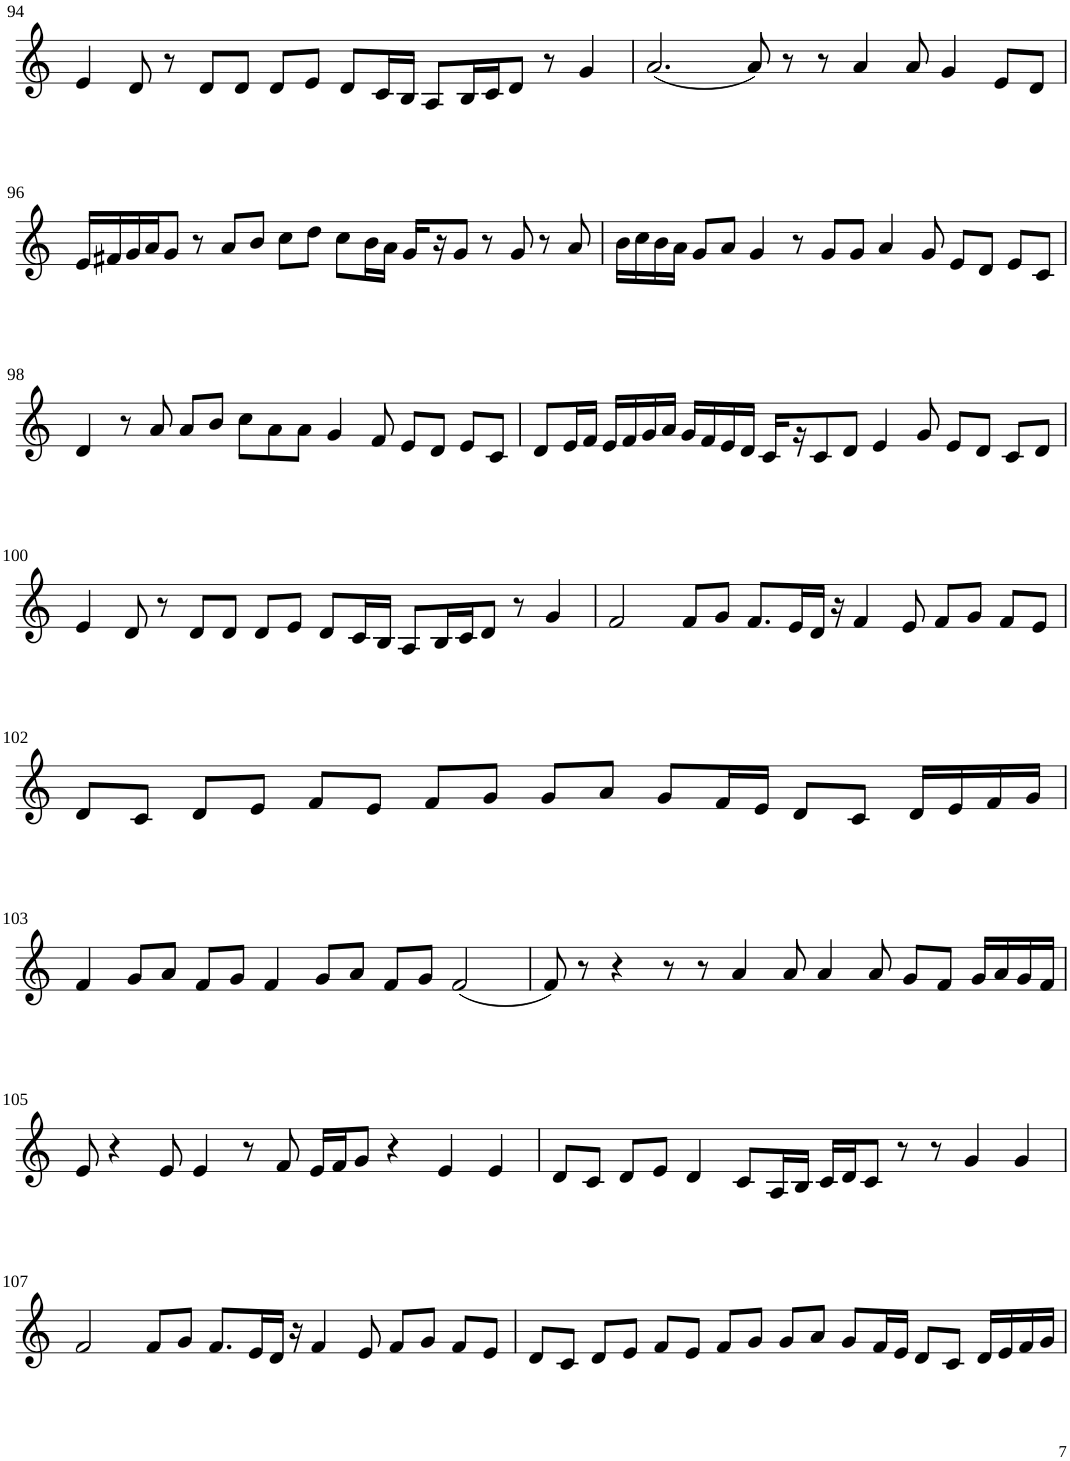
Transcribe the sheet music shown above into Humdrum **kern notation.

**kern
*part1
*staff1
*I"Violin
!!LO:PB:g=z
*clefG2
*k[]
*C:
*M8/4
=94
4e/
8d/
8r
8d/L
8d/J
8d/L
8e/J
8d/L
16c/L
16B/JJ
8A/L
16B/L
16c/J
8d/J
8r
4g/
=95
(2.a/
8a/)
8r
8r
4a/
8a/
4g/
8e/L
8d/J
!!LO:LB:g=z
=96
16e/LL
16f#X/
16g/
16a/J
8g/J
8r
8a/L
8b/J
8cc\L
8dd\J
8cc\L
16b\L
16a\JJ
16g/LL
16r
8g/J
8r
8g/
8r
8a/
=97
16b\LL
16cc\
16b\
16a\JJ
8g/L
8a/J
4g/
8r
8g/L
8g/J
4a/
8g/
8e/L
8d/J
8e/L
8c/J
!!LO:LB:g=z
=98
4d/
8r
8a/
8a/L
8b/J
8cc\L
8a\
8a\J
4g/
8f/
8e/L
8d/J
8e/L
8c/J
=99
8d/L
16e/L
16f/JJ
16e/LL
16f/
16g/
16a/JJ
16g/LL
16f/
16e/
16d/JJ
16c/LL
16r
8c/
8d/J
4e/
8g/
8e/L
8d/J
8c/L
8d/J
!!LO:LB:g=z
=100
4e/
8d/
8r
8d/L
8d/J
8d/L
8e/J
8d/L
16c/L
16B/JJ
8A/L
16B/L
16c/J
8d/J
8r
4g/
=101
2f/
8f/L
8g/J
8.f/L
16e/L
16d/JJ
16r
4f/
8e/
8f/L
8g/J
8f/L
8e/J
!!LO:LB:g=z
=102
8d/L
8c/J
8d/L
8e/J
8f/L
8e/J
8f/L
8g/J
8g/L
8a/J
8g/L
16f/L
16e/JJ
8d/L
8c/J
16d/LL
16e/
16f/
16g/JJ
!!LO:LB:g=z
=103
4f/
8g/L
8a/J
8f/L
8g/J
4f/
8g/L
8a/J
8f/L
8g/J
(2f/
=104
8f/)
8r
4r
8r
8r
4a/
8a/
4a/
8a/
8g/L
8f/J
16g/LL
16a/
16g/
16f/JJ
!!LO:LB:g=z
=105
8e/
4r
8e/
4e/
8r
8f/
16e/LL
16f/J
8g/J
4r
4e/
4e/
=106
8d/L
8c/J
8d/L
8e/J
4d/
8c/L
16A/L
16B/JJ
16c/LL
16d/J
8c/J
8r
8r
4g/
4g/
!!LO:LB:g=z
=107
2f/
8f/L
8g/J
8.f/L
16e/L
16d/JJ
16r
4f/
8e/
8f/L
8g/J
8f/L
8e/J
=108
8d/L
8c/J
8d/L
8e/J
8f/L
8e/J
8f/L
8g/J
8g/L
8a/J
8g/L
16f/L
16e/JJ
8d/L
8c/J
16d/LL
16e/
16f/
16g/JJ
=
*-
